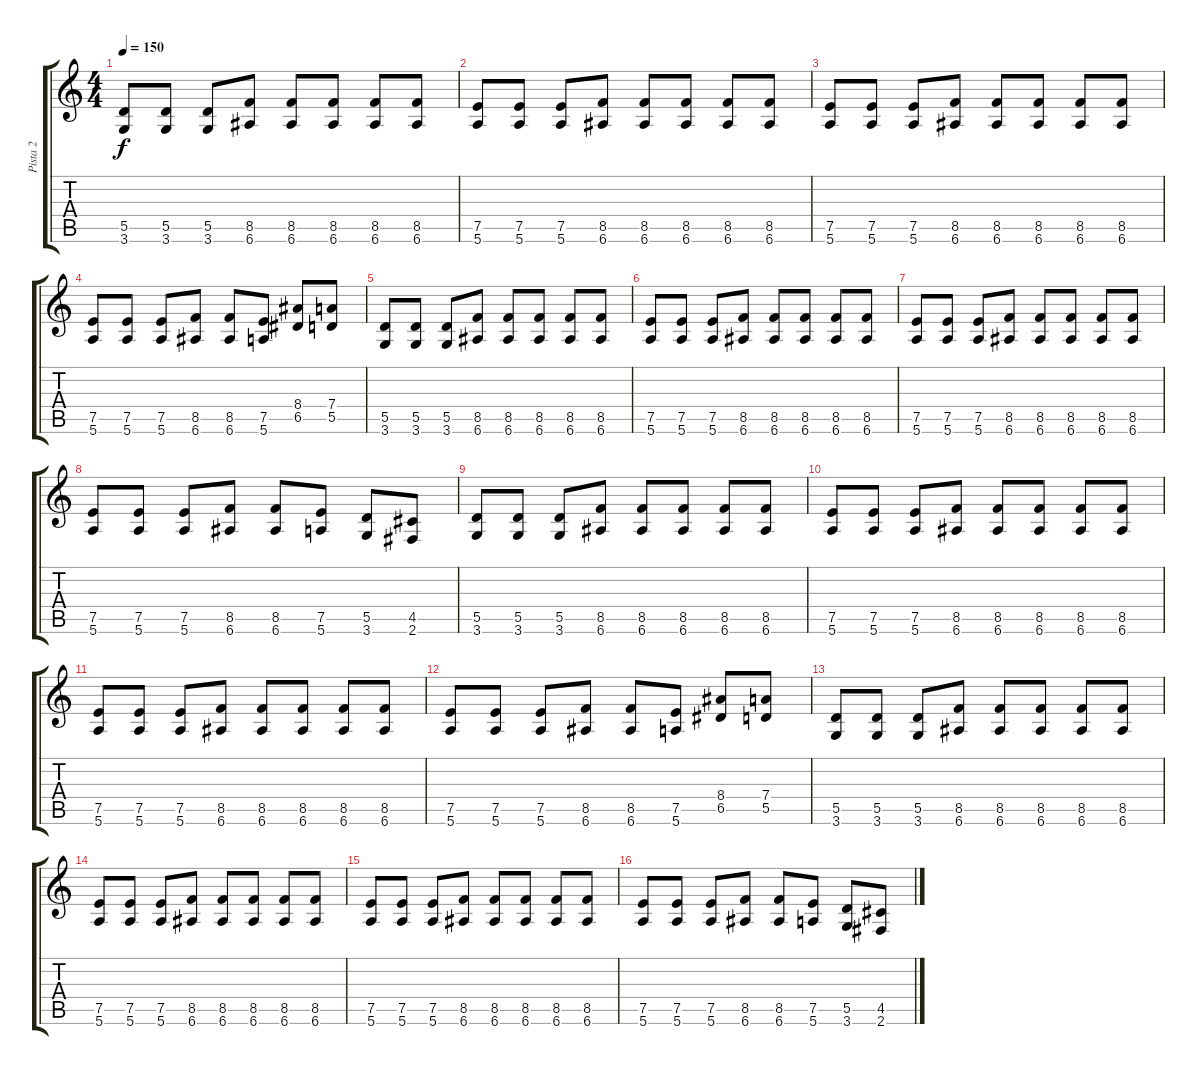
\track ("Pista 2" "Pista 2") {instrument distortionguitar}
\staff {score tabs}
\tuning (E4 B3 G3 D3 A2 E2) {hide}
\ts (4 4)
\tempo 150
\clef g2
\ks c
(5.5 3.6).8{dy f} (5.5 3.6).8 (5.5 3.6).8 (8.5 6.6).8 (8.5 6.6).8 (8.5 6.6).8 (8.5 6.6).8 (8.5 6.6).8 |
(7.5 5.6).8 (7.5 5.6).8 (7.5 5.6).8 (8.5 6.6).8 (8.5 6.6).8 (8.5 6.6).8 (8.5 6.6).8 (8.5 6.6).8 |
(7.5 5.6).8 (7.5 5.6).8 (7.5 5.6).8 (8.5 6.6).8 (8.5 6.6).8 (8.5 6.6).8 (8.5 6.6).8 (8.5 6.6).8 |
(7.5 5.6).8 (7.5 5.6).8 (7.5 5.6).8 (8.5 6.6).8 (8.5 6.6).8 (7.5 5.6).8 (8.4 6.5).8 (7.4 5.5).8 |
(5.5 3.6).8 (5.5 3.6).8 (5.5 3.6).8 (8.5 6.6).8 (8.5 6.6).8 (8.5 6.6).8 (8.5 6.6).8 (8.5 6.6).8 |
(7.5 5.6).8 (7.5 5.6).8 (7.5 5.6).8 (8.5 6.6).8 (8.5 6.6).8 (8.5 6.6).8 (8.5 6.6).8 (8.5 6.6).8 |
(7.5 5.6).8 (7.5 5.6).8 (7.5 5.6).8 (8.5 6.6).8 (8.5 6.6).8 (8.5 6.6).8 (8.5 6.6).8 (8.5 6.6).8 |
(7.5 5.6).8 (7.5 5.6).8 (7.5 5.6).8 (8.5 6.6).8 (8.5 6.6).8 (7.5 5.6).8 (5.5 3.6).8 (4.5 2.6).8 |
(5.5 3.6).8 (5.5 3.6).8 (5.5 3.6).8 (8.5 6.6).8 (8.5 6.6).8 (8.5 6.6).8 (8.5 6.6).8 (8.5 6.6).8 |
(7.5 5.6).8 (7.5 5.6).8 (7.5 5.6).8 (8.5 6.6).8 (8.5 6.6).8 (8.5 6.6).8 (8.5 6.6).8 (8.5 6.6).8 |
(7.5 5.6).8 (7.5 5.6).8 (7.5 5.6).8 (8.5 6.6).8 (8.5 6.6).8 (8.5 6.6).8 (8.5 6.6).8 (8.5 6.6).8 |
(7.5 5.6).8 (7.5 5.6).8 (7.5 5.6).8 (8.5 6.6).8 (8.5 6.6).8 (7.5 5.6).8 (8.4 6.5).8 (7.4 5.5).8 |
(5.5 3.6).8 (5.5 3.6).8 (5.5 3.6).8 (8.5 6.6).8 (8.5 6.6).8 (8.5 6.6).8 (8.5 6.6).8 (8.5 6.6).8 |
(7.5 5.6).8 (7.5 5.6).8 (7.5 5.6).8 (8.5 6.6).8 (8.5 6.6).8 (8.5 6.6).8 (8.5 6.6).8 (8.5 6.6).8 |
(7.5 5.6).8 (7.5 5.6).8 (7.5 5.6).8 (8.5 6.6).8 (8.5 6.6).8 (8.5 6.6).8 (8.5 6.6).8 (8.5 6.6).8 |
(7.5 5.6).8 (7.5 5.6).8 (7.5 5.6).8 (8.5 6.6).8 (8.5 6.6).8 (7.5 5.6).8 (5.5 3.6).8 (4.5 2.6).8
